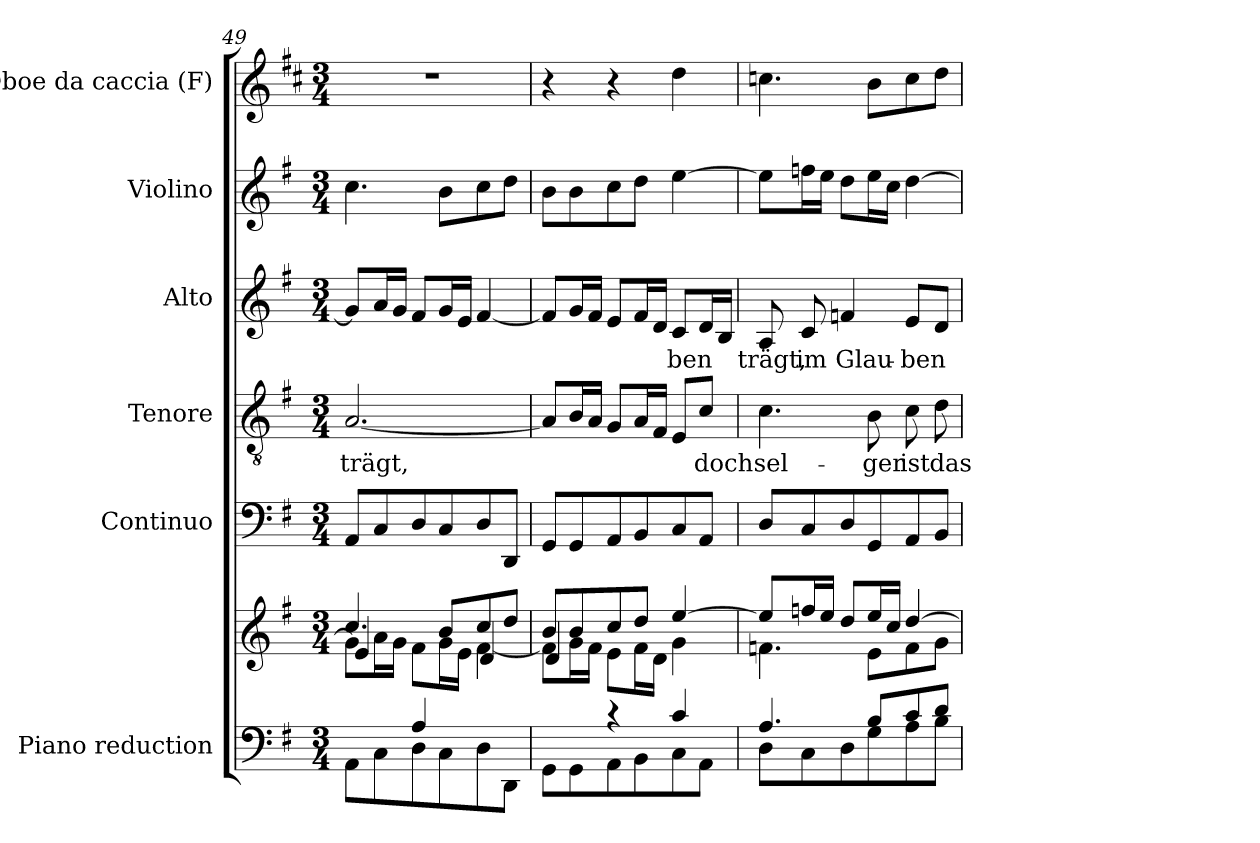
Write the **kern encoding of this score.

**kern	**kern	**kern	**kern	**text	**kern	**text	**kern	**kern
*part6	*part6	*part5	*part4	*part4	*part3	*part3	*part2	*part1
*staff7	*staff6	*staff5	*staff4	*staff4	*staff3	*staff3	*staff2	*staff1
*I"Piano reduction	*	*I"Continuo	*I"Tenore	*	*I"Alto	*	*I"Violino	*I"Oboe da caccia (F)
*I'Pno	*	*	*	*	*	*	*I'Vln	*
*clefF4	*clefG2	*clefF4	*clefGv2	*	*clefG2	*	*clefG2	*clefG2
*	*	*	*	*	*	*	*	*ITrd4c7
*k[f#]	*k[f#]	*k[f#]	*k[f#]	*	*k[f#]	*	*k[f#]	*k[f#]
*M3/4	*M3/4	*M3/4	*M3/4	*	*M3/4	*	*M3/4	*M3/4
=49	=49	=49	=49	=49	=49	=49	=49	=49
*^	*^	*	*	*	*	*	*	*
*	*	*	*^	*	*	*	*	*	*	*
!	!	!	!	!	!	!	!LO:LY:b	!	!	!	!
4ryy	8AA\L	4.cc/	8g\L]	4e/	8AA/L	[2.A/	trägt,	8g/L]	.	4.cc\	2.r
.	8C\	.	16a\L	.	8C/	.	.	16a/L	.	.	.
.	.	.	16g\JJ	.	.	.	.	16g/JJ	.	.	.
4A/	8D\	.	8f#\L	4ryy	8D/	.	.	8f#/L	.	.	.
.	8C\	8b/L	16g\L	.	8C/	.	.	16g/L	.	8b\L	.
.	.	.	16e\JJ	.	.	.	.	16e/JJ	.	.	.
4ryy	8D\	8cc/	[4f#\	4d/	8D/	.	.	[4f#/	.	8cc\	.
.	8DD\J	8dd/J	.	.	8DD/J	.	.	.	.	8dd\J	.
=50	=50	=50	=50	=50	=50	=50	=50	=50	=50	=50	=50
4ryy	8GG\L	8b/L	8f#\L]	4d/	8GG/L	8A/L]	.	8f#/L]	.	8b\L	4r
.	8GG\	8b/	16g\L	.	8GG/	16B/L	.	16g/L	.	8b\	.
.	.	.	16f#\JJ	.	.	16A/JJ	.	16f#/JJ	.	.	.
4r	8AA\	8cc/	8e\L	2ryy	8AA/	8G/L	.	8e/L	.	8cc\	4r
.	8BB\	8dd/J	16f#\L	.	8BB/	16A/L	.	16f#/L	.	8dd\J	.
.	.	.	16d\JJ	.	.	16F#/JJ	.	16d/JJ	.	.	.
!	!	!	!	!	!	!	!	!	!LO:LY:b	!	!
4c/	8C\	[4ee/	4g\	.	8C/	8E/L	.	8c/L	ben	[4ee\	4g\
!	!	!	!	!	!	!	!LO:LY:b	!	!	!	!
.	8AA\J	.	.	.	8AA/J	8c/J	doch	16d/L	.	.	.
.	.	.	.	.	.	.	.	16B/JJ	.	.	.
*	*	*	*v	*v	*	*	*	*	*	*	*
=51	=51	=51	=51	=51	=51	=51	=51	=51	=51	=51
!	!	!	!	!	!	!LO:LY:b	!	!LO:LY:b	!	!
4.A/	8D\L	8ee/L]	4.fn\	8D/L	4.c\	sel-	8A/	trägt,	8ee\L]	4.fn\
!	!	!	!	!	!	!	!	!LO:LY:b	!	!
.	8C\	16ffn/L	.	8C/	.	.	8c/	im	16ffn\L	.
.	.	16ee/JJ	.	.	.	.	.	.	16ee\JJ	.
!	!	!	!	!	!	!	!	!LO:LY:b	!	!
.	8D\	8dd/L	.	8D/	.	.	4fn/	Glau-	8dd\L	.
!	!	!	!	!	!	!LO:LY:b	!	!	!	!
8B/L	8G\	16ee/L	8e\L	8GG/	8B\	-ger	.	.	16ee\L	8e\L
.	.	16cc/JJ	.	.	.	.	.	.	16cc\JJ	.
!	!	!	!	!	!	!LO:LY:b	!	!LO:LY:b	!	!
8c/	8A\	[4dd/	8f\	8AA/	8c\	ist	8e/L	ben	[4dd\	8f\
!	!	!	!	!	!	!LO:LY:b	!	!	!	!
8d/J	8B\J	.	8g\J	8BB/J	8d\	das	8d/J	.	.	8g\J
*v	*v	*	*	*	*	*	*	*	*	*
*	*v	*v	*	*	*	*	*	*	*
=	=	=	=	=	=	=	=	=
*-	*-	*-	*-	*-	*-	*-	*-	*-
